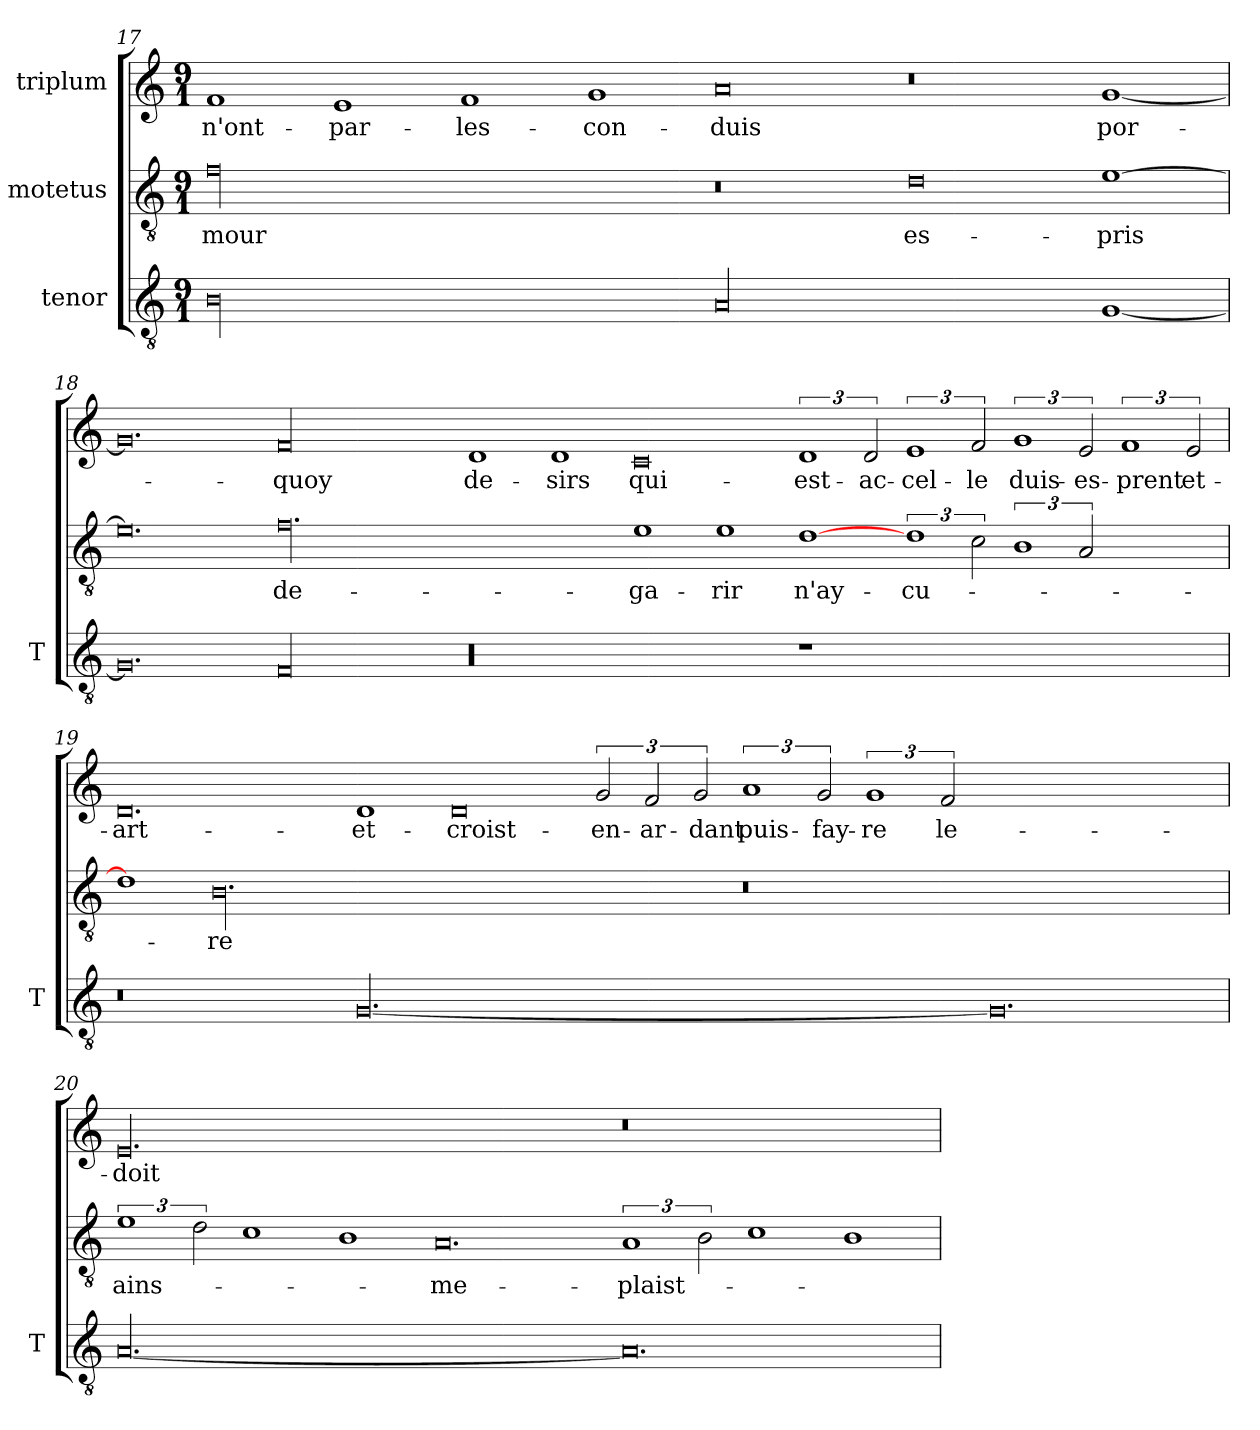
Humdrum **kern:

**kern	**kern	**text	**kern	**text
*part3	*part2	*part2	*part1	*part1
*staff3	*staff2	*staff2	*staff1	*staff1
*I"tenor	*I"motetus	*	*I"triplum	*
*I'T	*	*	*	*
*clefGv2	*clefGv2	*	*clefG2	*
*k[]	*k[]	*	*k[]	*
*C:	*C:	*	*C:	*
*M9/1	*M9/1	*	*M9/1	*
=17	=17	=17	=17	=17
00B\	00f\	-mour	1f/	n'ont-
.	.	.	1e/	par-
.	.	.	1f/	les-
.	.	.	1g/	con-
00A/	0r	.	0a/	-duis
.	0d\	es-	0r	.
[1G/	[1e\	-pris	[1g/	por-
=18	=18	=18	=18	=18
0.G/]	0.e\]	.	0.g/]	.
00F/	00.f\	de-	00f/	-quoy
00r	.	.	1d/	de-
.	.	.	1d/	-sirs
.	1e\	ga-	0c/	qui-
.	1e\	-rir	.	.
1r	[1d\	n'ay-	3%2d/	est-
.	.	.	3d/	ac-
0.ryy	3%2d\	cu-	3%2e/	-cel-
.	3c\	.	3f/	-le
.	3%2B\	.	3%2g/	duis-
.	3A/	.	3e/	es-
.	1ryy	.	3%2f/	-prent
.	.	.	3e/	et-
=19	=19	=19	=19	=19
0.r	1d\]	.	0.d/	art-
.	00.B\	-re	.	.
[00.G/	.	.	1d/	et-
.	.	.	0d/	croist-
.	.	.	3g/	en-
.	.	.	3f/	ar-
.	.	.	3g/	-dant
.	0.r	.	3%2a/	puis-
.	.	.	3g/	fay-
.	.	.	3%2g/	-re
.	.	.	3f/	le-
0.G/]	.	.	0.ryy	.
.	0ryy	.	.	.
!!LO:PB:g=z
=20	=20	=20	=20	=20
[00.A/	3%2e\	ains-	00.e/	doit-
.	3d\	.	.	.
.	1c\	.	.	.
.	1B\	.	.	.
.	0.A/	me-	.	.
0.A/]	3%2A/	plaist-	0.r	.
.	3B\	.	.	.
.	1c\	.	.	.
.	1B\	.	.	.
=	=	=	=	=
*-	*-	*-	*-	*-
